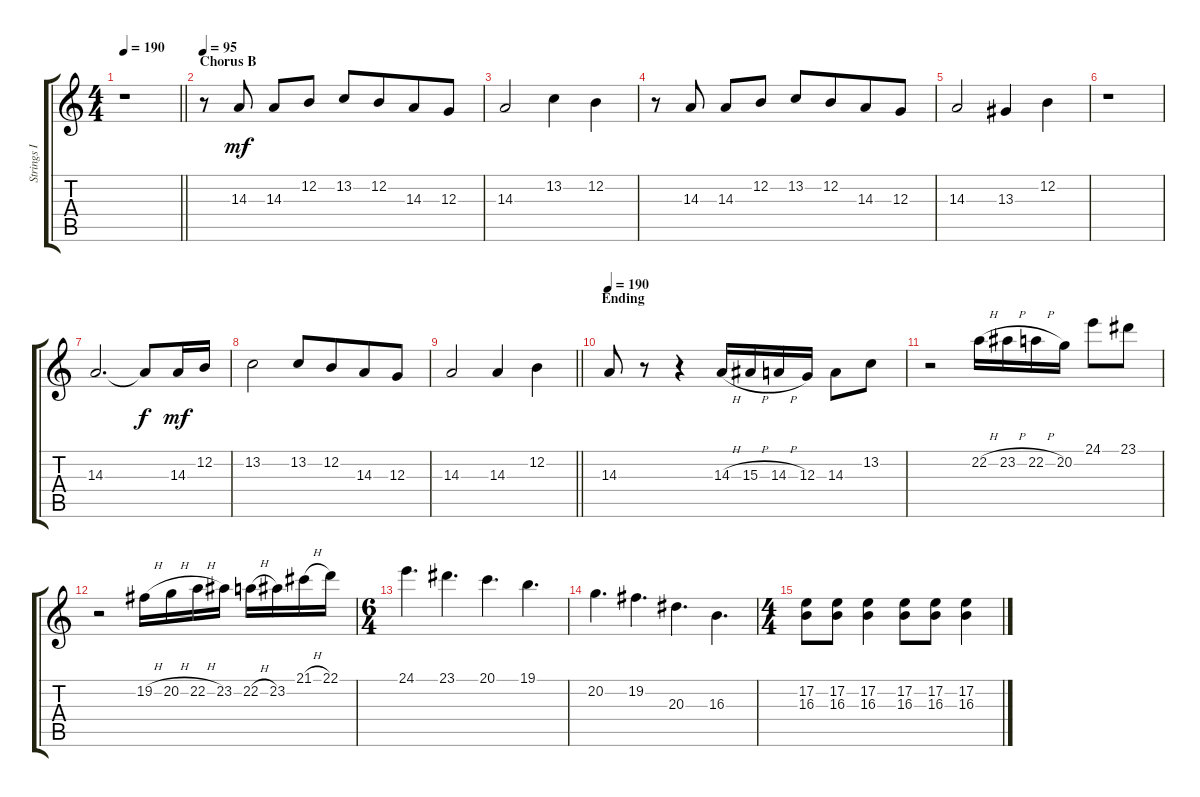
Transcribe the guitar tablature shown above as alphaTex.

\track ("Strings I" "Strings I") {instrument stringensemble1}
\staff {score tabs}
\tuning (E4 B3 G3 D3 A2 E2) {hide}
\ts (4 4)
\tempo 190
\clef g2
\barLineRight lightlight
\ks c
r.1{dy mf} |
\section ("" "Chorus B")
\tempo 95
r.8 14.3.8 14.3.8 12.2.8 13.2.8 12.2.8{beam merge} 14.3.8 12.3.8 |
14.3.2 13.2.4 12.2.4 |
r.8 14.3.8 14.3.8 12.2.8 13.2.8 12.2.8{beam merge} 14.3.8 12.3.8 |
14.3.2 13.3.4 12.2.4 |
r.1 |
14.3.2{d} 14.3{t}.8{dy f} 14.3.16{dy mf} 12.2.16 |
13.2.2 13.2.8 12.2.8{beam merge} 14.3.8 12.3.8 |
\barLineRight lightlight
14.3.2 14.3.4 12.2.4 |
\section ("" "Ending")
\tempo 190
14.3.8 r.8 r.4 14.3{h}.16 15.3{h}.16 14.3{h}.16 12.3.16 14.3.8 13.2.8 |
r.2 22.2{h}.16 23.2{h}.16 22.2{h}.16 20.2.16 24.1.8 23.1.8 |
r.2 19.2{h}.16 20.2{h}.16 22.2{h}.16 23.2.16 22.2{h}.16 23.2.16 21.1{h}.16 22.1.16 |
\ts (6 4)
24.1.4{d} 23.1.4{d} 20.1.4{d} 19.1.4{d} |
20.2.4{d} 19.2.4{d} 20.3.4{d} 16.3.4{d} |
\ts (4 4)
(17.2 16.3).8 (17.2 16.3).8 (17.2 16.3).4 (17.2 16.3).8 (17.2 16.3).8 (17.2 16.3).4
